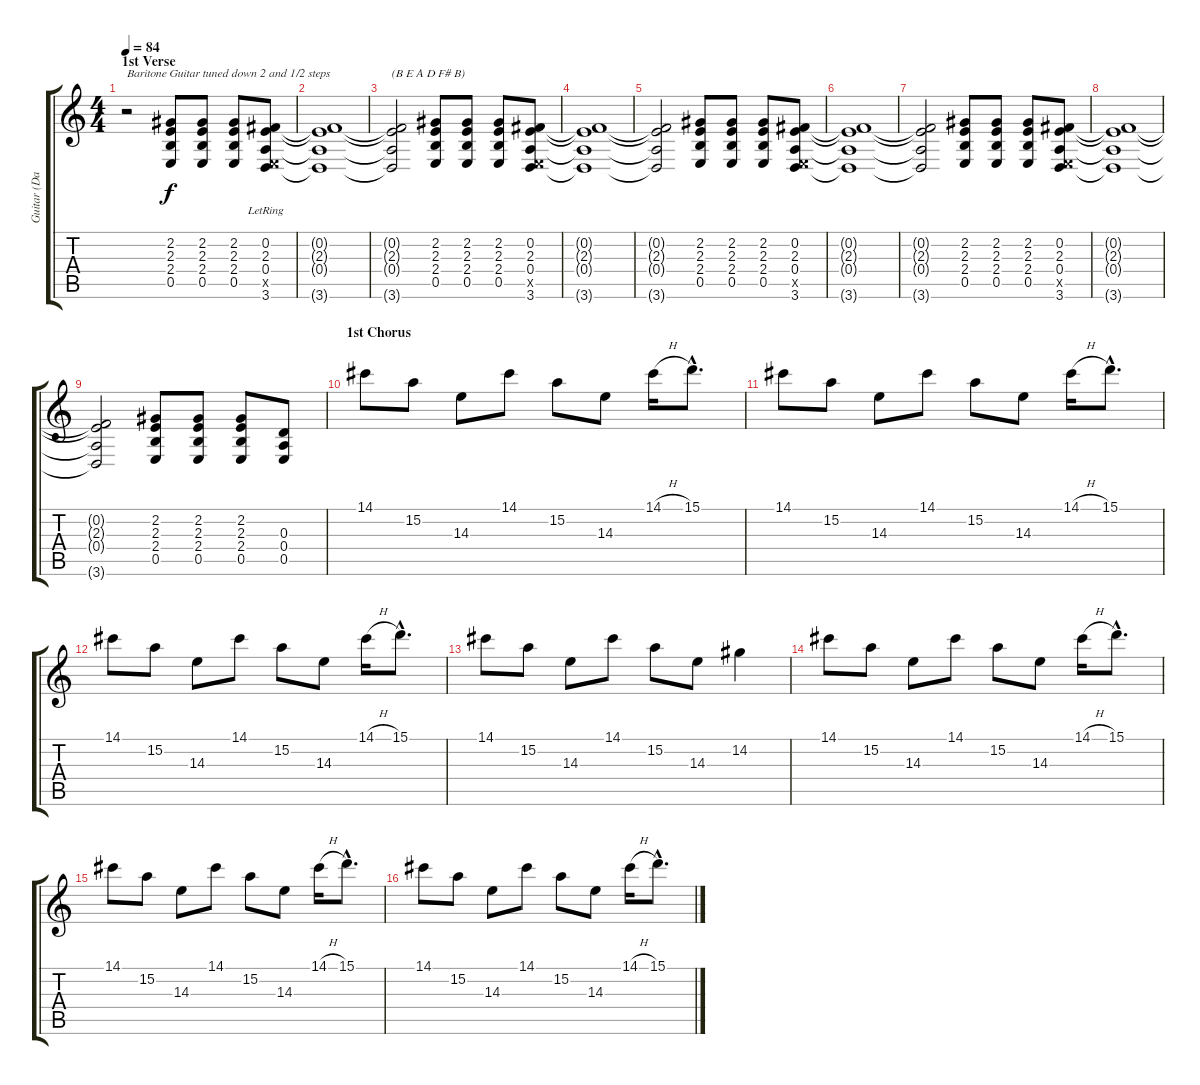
\track ("Guitar (Dave Matthews)" "Guitar (Da") {instrument electricguitarjazz}
\staff {score tabs}
\tuning (B3 Gb3 D3 A2 E2 B1) {hide}
\ts (4 4)
\section ("" "1st Verse")
\tempo 84
\clef g2
\ks c
r.2{txt "Baritone Guitar tuned down 2 and 1/2 steps " dy f instrument electricguitarjazz} (2.2 2.3 2.4 0.5).8 (2.2 2.3 2.4 0.5).8 (2.2 2.3 2.4 0.5).8 (0.2 2.3 0.4 0.5{x} 3.6{lr}).8 |
(0.2{t} 2.3{t} 0.4{t} 3.6{t}).1 |
(0.2{t} 2.3{t} 0.4{t} 3.6{t}).2{txt "(B E A D F# B)"} (2.2 2.3 2.4 0.5).8 (2.2 2.3 2.4 0.5).8 (2.2 2.3 2.4 0.5).8 (0.2 2.3 0.4 0.5{x} 3.6).8 |
(0.2{t} 2.3{t} 0.4{t} 3.6{t}).1 |
(0.2{t} 2.3{t} 0.4{t} 3.6{t}).2 (2.2 2.3 2.4 0.5).8 (2.2 2.3 2.4 0.5).8 (2.2 2.3 2.4 0.5).8 (0.2 2.3 0.4 0.5{x} 3.6).8 |
(0.2{t} 2.3{t} 0.4{t} 3.6{t}).1 |
(0.2{t} 2.3{t} 0.4{t} 3.6{t}).2 (2.2 2.3 2.4 0.5).8 (2.2 2.3 2.4 0.5).8 (2.2 2.3 2.4 0.5).8 (0.2 2.3 0.4 0.5{x} 3.6).8 |
(0.2{t} 2.3{t} 0.4{t} 3.6{t}).1 |
(0.2{t} 2.3{t} 0.4{t} 3.6{t}).2 (2.2 2.3 2.4 0.5).8 (2.2 2.3 2.4 0.5).8 (2.2 2.3 2.4 0.5).8 (0.3 0.4 0.5).8 |
\section ("" "1st Chorus")
14.1.8 15.2.8 14.3.8 14.1.8 15.2.8 14.3.8 14.1{h}.16 15.1{hac}.8{d} |
14.1.8 15.2.8 14.3.8 14.1.8 15.2.8 14.3.8 14.1{h}.16 15.1{hac}.8{d} |
14.1.8 15.2.8 14.3.8 14.1.8 15.2.8 14.3.8 14.1{h}.16 15.1{hac}.8{d} |
14.1.8 15.2.8 14.3.8 14.1.8 15.2.8 14.3.8 14.2.4 |
14.1.8 15.2.8 14.3.8 14.1.8 15.2.8 14.3.8 14.1{h}.16 15.1{hac}.8{d} |
14.1.8 15.2.8 14.3.8 14.1.8 15.2.8 14.3.8 14.1{h}.16 15.1{hac}.8{d} |
14.1.8 15.2.8 14.3.8 14.1.8 15.2.8 14.3.8 14.1{h}.16 15.1{hac}.8{d}
